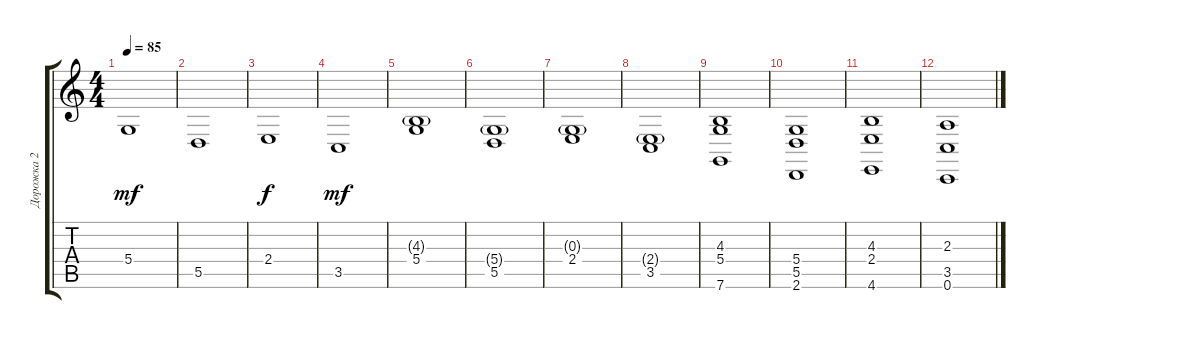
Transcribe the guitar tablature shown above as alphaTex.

\track ("Дорожка 2" "Дорожка 2") {instrument stringensemble1}
\staff {score tabs}
\tuning (E4 B3 G3 D3 A2 C2) {hide}
\ts (4 4)
\tempo 85
\clef g2
\ks c
5.4.1{dy mf} |
5.5.1 |
2.4.1{dy f} |
3.5.1{dy mf} |
(4.3{g} 5.4).1 |
(5.4{g} 5.5).1 |
(0.3{g} 2.4).1 |
(2.4{g} 3.5).1 |
(4.3 5.4 7.6).1 |
(5.4 5.5 2.6).1 |
(4.3 2.4 4.6).1 |
(2.3 3.5 0.6).1
